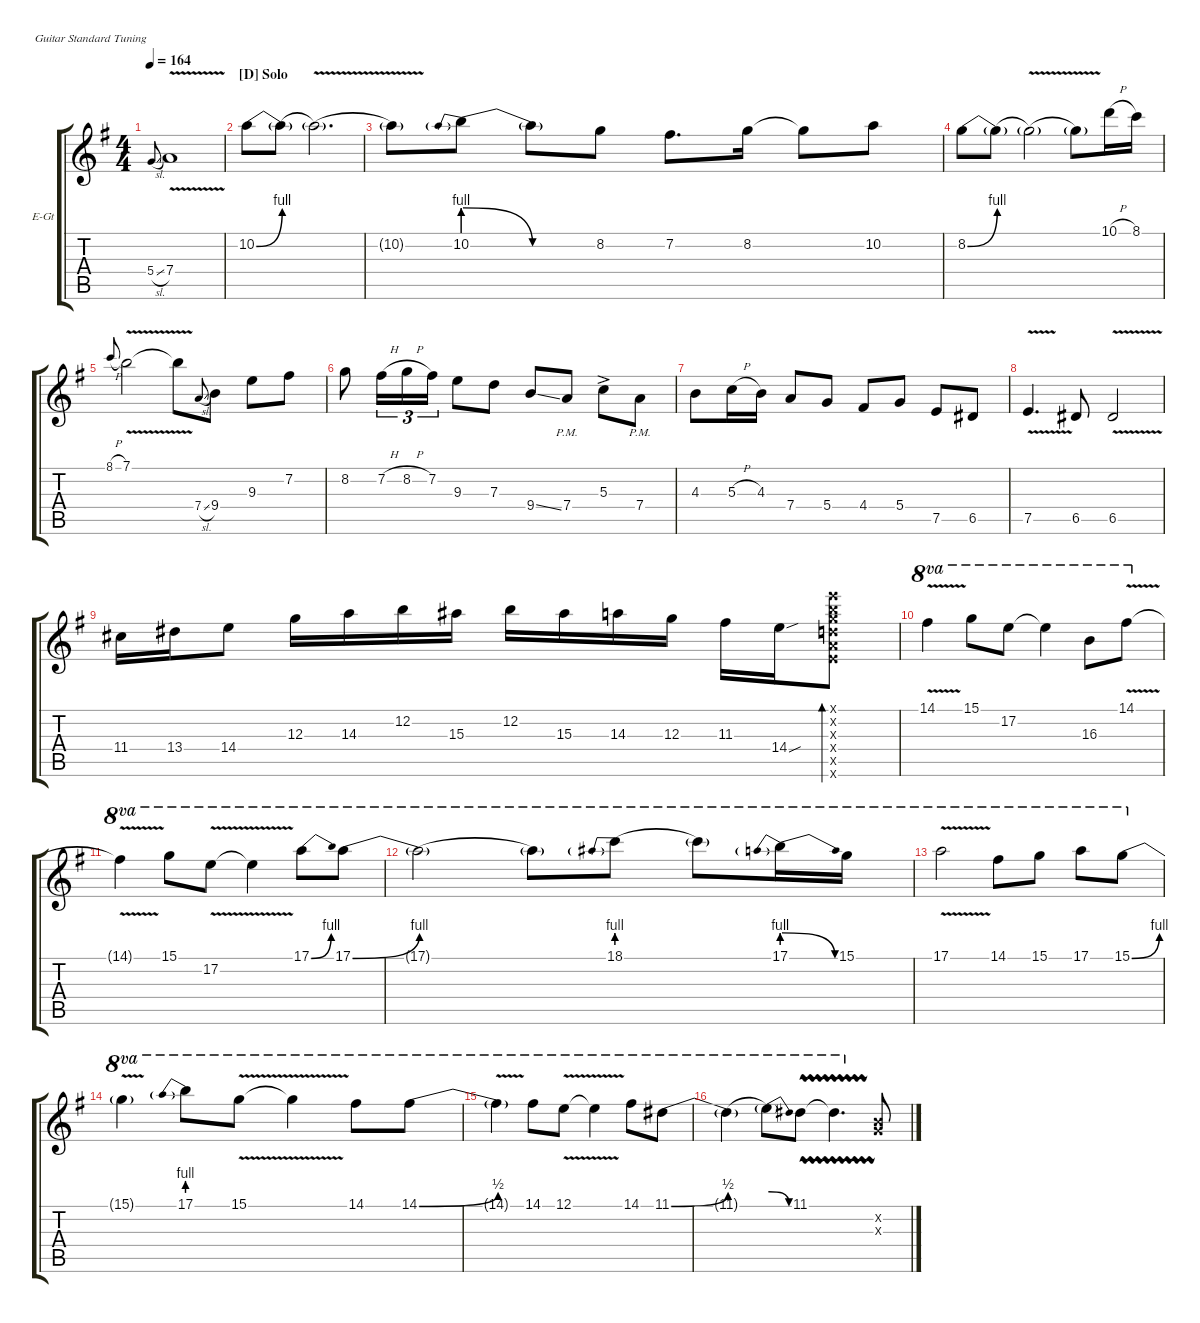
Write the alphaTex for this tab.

\defaultSystemsLayout 4
\hideDynamics
\bracketExtendMode groupsimilarinstruments
\firstSystemTrackNameOrientation horizontal
\otherSystemsTrackNameOrientation horizontal
\track ("Guitar II (solo)" "E-Gt") {multiBarRest instrument distortionguitar}
\staff {score tabs}
\tuning (E4 B3 G3 D3 A2 E2)
\ts (4 4)
\tempo 164
\clef g2
\ks eminor
5.4{sl}.8{gr onbeat dy ff} 7.4{v}.1 |
\section ("D" "Solo")
10.2{be (bend 0 0 60 4)}.8 10.2{be (hold 0 0 60 0) t}.8 10.2{be (hold 0 0 60 0) v t}.2{d} |
10.2{be (hold 0 0 60 0) v t}.8 10.2{be (prebendrelease 0 4 59.4 0)}.8 10.2{be (hold 0 0 60 0) t}.8 8.2.8 7.2.8{d} 8.2.16 8.2{t}.8 10.2.8 |
8.2{be (bend 0 0 60 4)}.8 8.2{be (hold 0 0 60 0) t}.8 8.2{be (hold 0 0 60 0) v t}.2 8.2{be (hold 0 0 60 0) v t}.8 10.1{h}.16 8.1.16 |
8.1{h}.8{gr onbeat} 7.1{v}.2 7.1{v t}.8 7.4{sl}.8{gr onbeat} 9.4.8 9.3.8 7.2.8 |
8.2.8 7.2{h}.16{tu (3 2)} 8.2{h}.16{tu (3 2)} 7.2.16{tu (3 2)} 9.3.8 7.3.8 9.4{ss}.8 7.4{pm}.8 5.3{ac}.8 7.4{pm}.8 |
4.3.8 5.3{h}.16 4.3.16 7.4.8 5.4.8 4.4.8 5.4.8 7.5.8 6.5.8 |
7.5{v}.4{d} 6.5.8 6.5{v}.2 |
11.4.16 13.4.16 14.4.8 12.3.16 14.3.16 12.2.16 15.3.16 12.2.16 15.3.16 14.3.16 12.3.16 11.3.16 14.4{sou}.16 (12.6{x} 12.5{x} 12.4{x} 12.3{x} 12.2{x} 12.1{x}).8{bd 59} |
14.1{v}.4{ot 8va} 15.1.8{ot 8va} 17.2.8{ot 8va} 17.2{t}.4{ot 8va} 16.3.8{ot 8va} 14.1{v}.8{ot 8va} |
14.1{v t}.4{ot 8va} 15.1.8{ot 8va} 17.2{v}.8{ot 8va} 17.2{v t}.4{ot 8va} 17.1{be (bend 0 0 34.8 4)}.8{ot 8va} 17.1{be (bend 0 0 60 4)}.8{ot 8va} |
17.1{be (hold 0 0 60 0) t}.2{ot 8va} 17.1{be (hold 0 0 60 0) t}.8{ot 8va} 18.1{be (prebend 0 4 60 4)}.8{ot 8va} 18.1{t}.8{ot 8va} 17.1{be (prebendrelease 0 4 59.4 0)}.16{ot 8va} 15.1.16{ot 8va} |
17.1{v}.2{ot 8va} 14.1.8{ot 8va} 15.1.8{ot 8va} 17.1.8{ot 8va} 15.1{be (bend 0 0 60 4)}.8{ot 8va} |
15.1{be (hold 0 0 60 0) v t}.4{ot 8va} 17.1{be (prebend 0 4 60 4)}.8{ot 8va} 15.1{v}.8{ot 8va} 15.1{v t}.4{ot 8va} 14.1.8{ot 8va} 14.1{be (bend 0 0 33.6 2)}.8{ot 8va} |
14.1{be (hold 0 0 60 0) v t}.4{ot 8va} 14.1.8{ot 8va} 12.1{v}.8{ot 8va} 12.1{v t}.4{ot 8va} 14.1.8{ot 8va} 11.1{be (bend 0 0 59.4 2)}.8{ot 8va} |
11.1{be (hold 0 0 60 0) t}.4{ot 8va} 11.1{be (release 0 2 28.799999999999997 0) t}.8{ot 8va} 11.1{vw}.8{ot 8va} 11.1{vw t}.4{d ot 8va} (0.3{x} 0.2{x}).8
